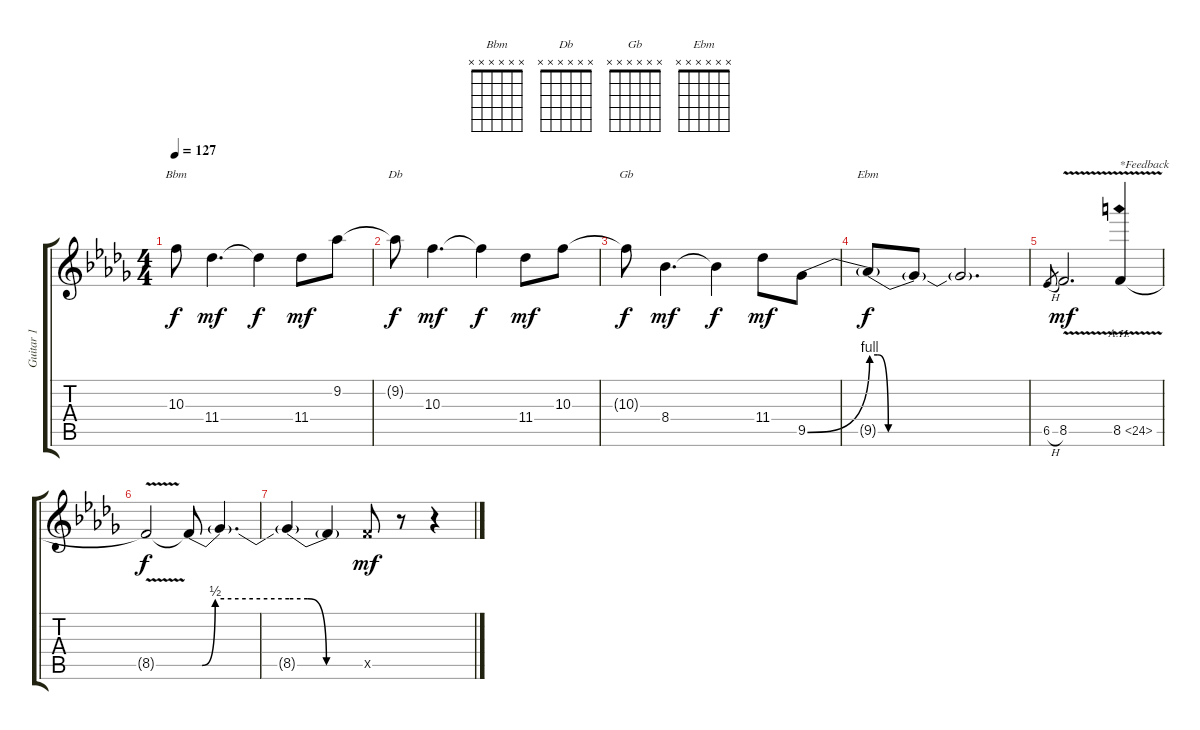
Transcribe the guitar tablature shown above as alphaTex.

\track ("Guitar 1" "Guitar 1") {instrument distortionguitar}
\staff {score tabs}
\tuning (E4 B3 G3 D3 A2 E2) {hide}
\chord ("Bbm" x x x x x x)
\chord ("Db" x x x x x x)
\chord ("Gb" x x x x x x)
\chord ("Ebm" x x x x x x)
\ts (4 4)
\tempo 127
\clef g2
\ks bbminor
10.3{t}.8{ch "Bbm" dy f} 11.4.4{d dy mf} 11.4{t}.4{dy f} 11.4.8{dy mf} 9.2.8 |
9.2{t}.8{ch "Db" dy f} 10.3.4{d dy mf} 10.3{t}.4{dy f} 11.4.8{dy mf} 10.3.8 |
10.3{t}.8{ch "Gb" dy f} 8.4.4{d dy mf} 8.4{t}.4{dy f} 11.4.8{dy mf} 9.5{be (bend 0 0 60 4)}.8 |
9.5{be (custom 0 4 3 4 7 0 60 0) t}.8{ch "Ebm" dy f} 9.5{t}.8 9.5{t}.2{d} |
6.5{h}.8{gr} 8.5{v}.2{d dy mf} 8.5{ah 16 v}.4{txt "*Feedback"} |
8.5{t}.2{dy f} 8.5{be (custom 0 0 7 0 15 2 60 2) t}.8 8.5{t}.4{d} |
8.5{be (custom 0 2 15 2 30 0 60 0) t}.4 8.5{t}.4 8.5{x}.8{dy mf} r.8 r.4
